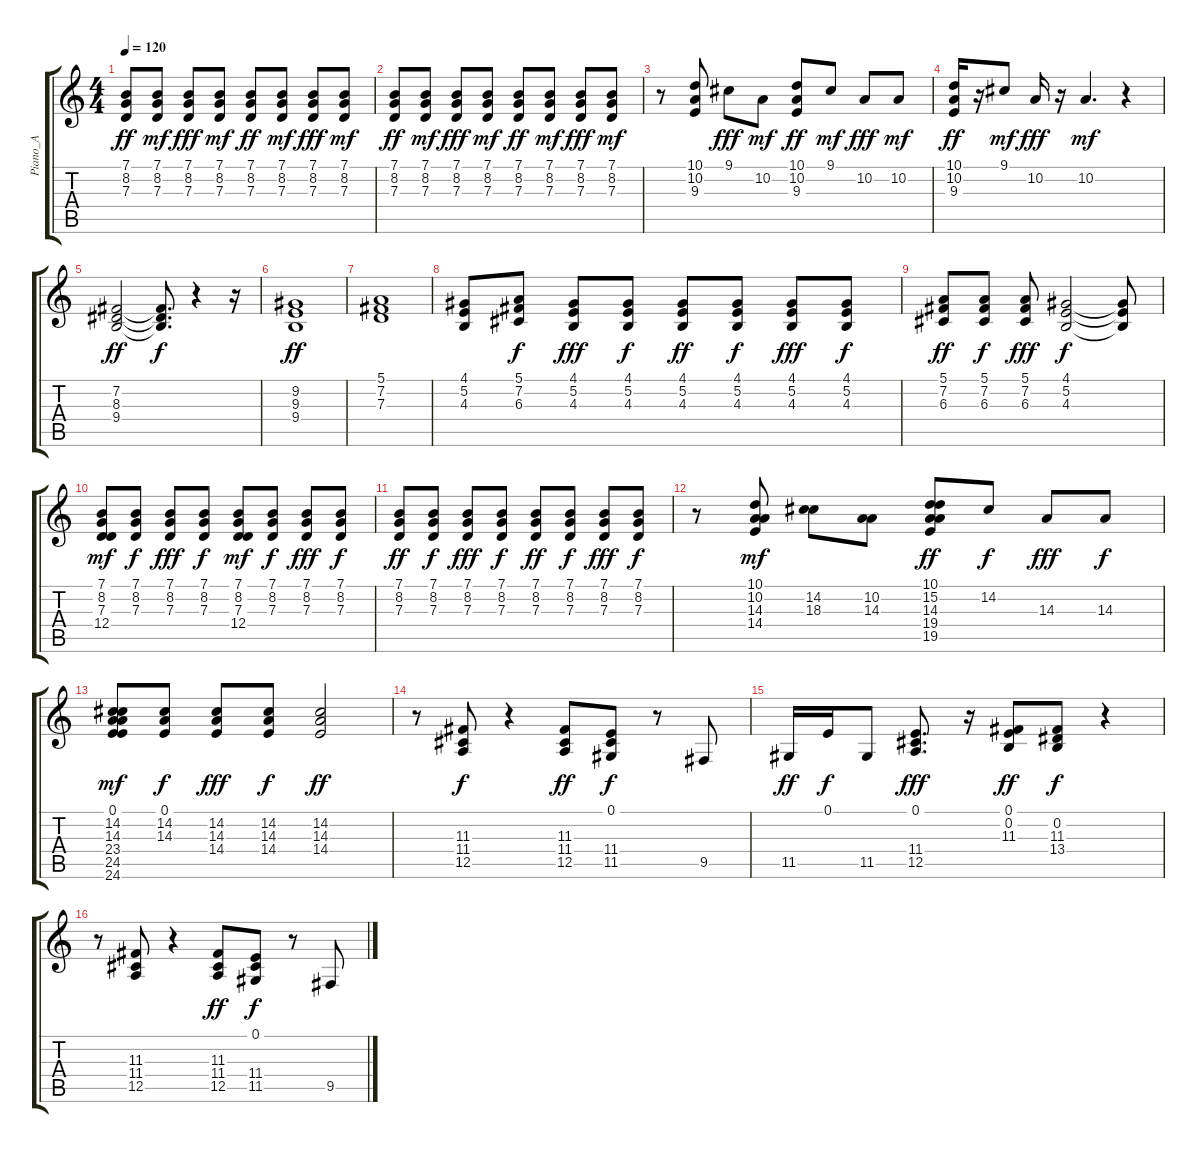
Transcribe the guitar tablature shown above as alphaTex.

\track ("Piano_A    (GS) " "Piano_A   ") {instrument acousticgrandpiano}
\staff {score tabs}
\tuning (E4 B3 G3 D3 A2 E2) {hide}
\ts (4 4)
\tempo 120
\clef g2
\ks c
(7.1 8.2 7.3).8{dy ff} (7.1 8.2 7.3).8{dy mf} (7.1 8.2 7.3).8{dy fff} (7.1 8.2 7.3).8{dy mf} (7.1 8.2 7.3).8{dy ff} (7.1 8.2 7.3).8{dy mf} (7.1 8.2 7.3).8{dy fff} (7.1 8.2 7.3).8{dy mf} |
(7.1 8.2 7.3).8{dy ff} (7.1 8.2 7.3).8{dy mf} (7.1 8.2 7.3).8{dy fff} (7.1 8.2 7.3).8{dy mf} (7.1 8.2 7.3).8{dy ff} (7.1 8.2 7.3).8{dy mf} (7.1 8.2 7.3).8{dy fff} (7.1 8.2 7.3).8{dy mf} |
r.8 (10.1 10.2 9.3).8 9.1.8{dy fff} 10.2.8{dy mf} (10.1 10.2 9.3).8{dy ff} 9.1.8{dy mf} 10.2.8{dy fff} 10.2.8{dy mf} |
(10.1 10.2 9.3).16{dy ff} r.16 9.1.8{dy mf} 10.2.16{dy fff} r.16 10.2.4{d dy mf} r.4 |
(7.2 8.3 9.4).2{dy ff} (7.2{t} 8.3{t} 9.4{t}).8{d dy f} r.4 r.16 |
(9.2 9.3 9.4).1{dy ff} |
(5.1 7.2 7.3).1 |
(4.1 5.2 4.3).8 (5.1 7.2 6.3).8{dy f} (4.1 5.2 4.3).8{dy fff} (4.1 5.2 4.3).8{dy f} (4.1 5.2 4.3).8{dy ff} (4.1 5.2 4.3).8{dy f} (4.1 5.2 4.3).8{dy fff} (4.1 5.2 4.3).8{dy f} |
(5.1 7.2 6.3).8{dy ff} (5.1 7.2 6.3).8{dy f} (5.1 7.2 6.3).8{dy fff} (4.1 5.2 4.3).2{dy f} (4.1{t} 5.2{t} 4.3{t}).8 |
(7.1 8.2 7.3 12.4).8{dy mf} (7.1 8.2 7.3).8{dy f} (7.1 8.2 7.3).8{dy fff} (7.1 8.2 7.3).8{dy f} (7.1 8.2 7.3 12.4).8{dy mf} (7.1 8.2 7.3).8{dy f} (7.1 8.2 7.3).8{dy fff} (7.1 8.2 7.3).8{dy f} |
(7.1 8.2 7.3).8{dy ff} (7.1 8.2 7.3).8{dy f} (7.1 8.2 7.3).8{dy fff} (7.1 8.2 7.3).8{dy f} (7.1 8.2 7.3).8{dy ff} (7.1 8.2 7.3).8{dy f} (7.1 8.2 7.3).8{dy fff} (7.1 8.2 7.3).8{dy f} |
r.8 (10.1 10.2 14.3 14.4).8{dy mf} (14.2 18.3).8 (10.2 14.3).8 (10.1 15.2 14.3 19.4 19.5).8{dy ff} 14.2.8{dy f} 14.3.8{dy fff} 14.3.8{dy f} |
(0.1 14.2 14.3 23.4 24.5 24.6).8{dy mf} (0.1 14.2 14.3).8{dy f} (14.2 14.3 14.4).8{dy fff} (14.2 14.3 14.4).8{dy f} (14.2 14.3 14.4).2{dy ff} |
r.8 (11.3 11.4 12.5).8{dy f} r.4 (11.3 11.4 12.5).8{dy ff} (0.1 11.4 11.5).8{dy f} r.8 9.5.8 |
11.5.16{dy ff} 0.1.16{dy f} 11.5.8 (0.1 11.4 12.5).8{d dy fff} r.16 (0.1 0.2 11.3).8{dy ff} (0.2 11.3 13.4).8{dy f} r.4 |
r.8 (11.3 11.4 12.5).8 r.4 (11.3 11.4 12.5).8{dy ff} (0.1 11.4 11.5).8{dy f} r.8 9.5.8
